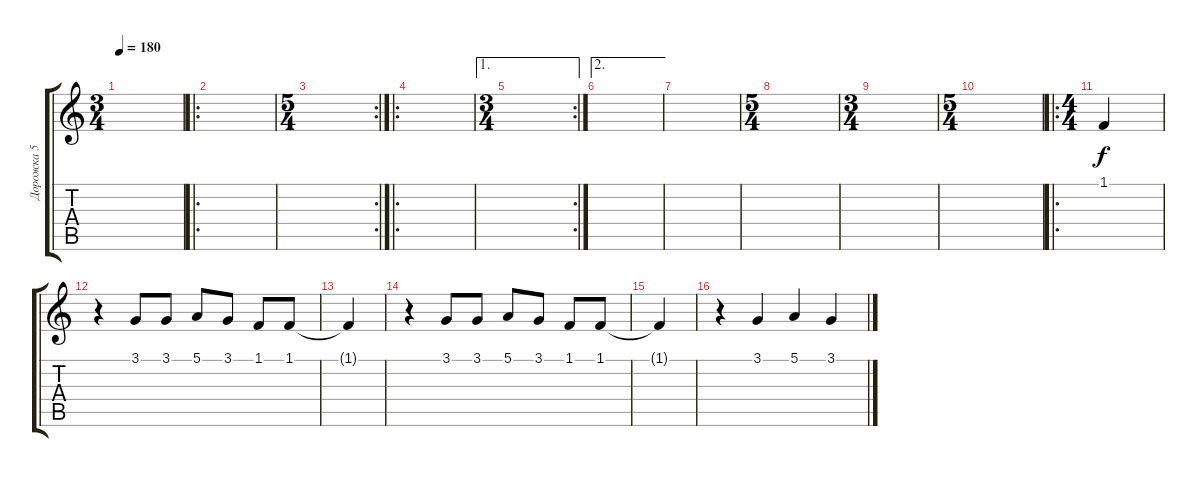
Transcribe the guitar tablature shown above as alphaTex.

\track ("Дорожка 5" "Дорожка 5") {instrument tuba}
\staff {score tabs}
\tuning (E4 B3 G3 D3 A2 E2) {hide}
\ts (3 4)
\tempo 180
\clef g2
\ks c
|
\ro
|
\rc 2
\ts (5 4)
|
\ro
|
\ae 1
\rc 2
\ts (3 4)
|
\ae 2
|
|
\ts (5 4)
|
\ts (3 4)
|
\ts (5 4)
|
\ro
\ts (4 4)
1.1.4 |
r.4 3.1.8 3.1.8 5.1.8 3.1.8 1.1.8 1.1.8 |
1.1{t}.4 |
r.4 3.1.8 3.1.8 5.1.8 3.1.8 1.1.8 1.1.8 |
1.1{t}.4 |
r.4 3.1.4 5.1.4 3.1.4
